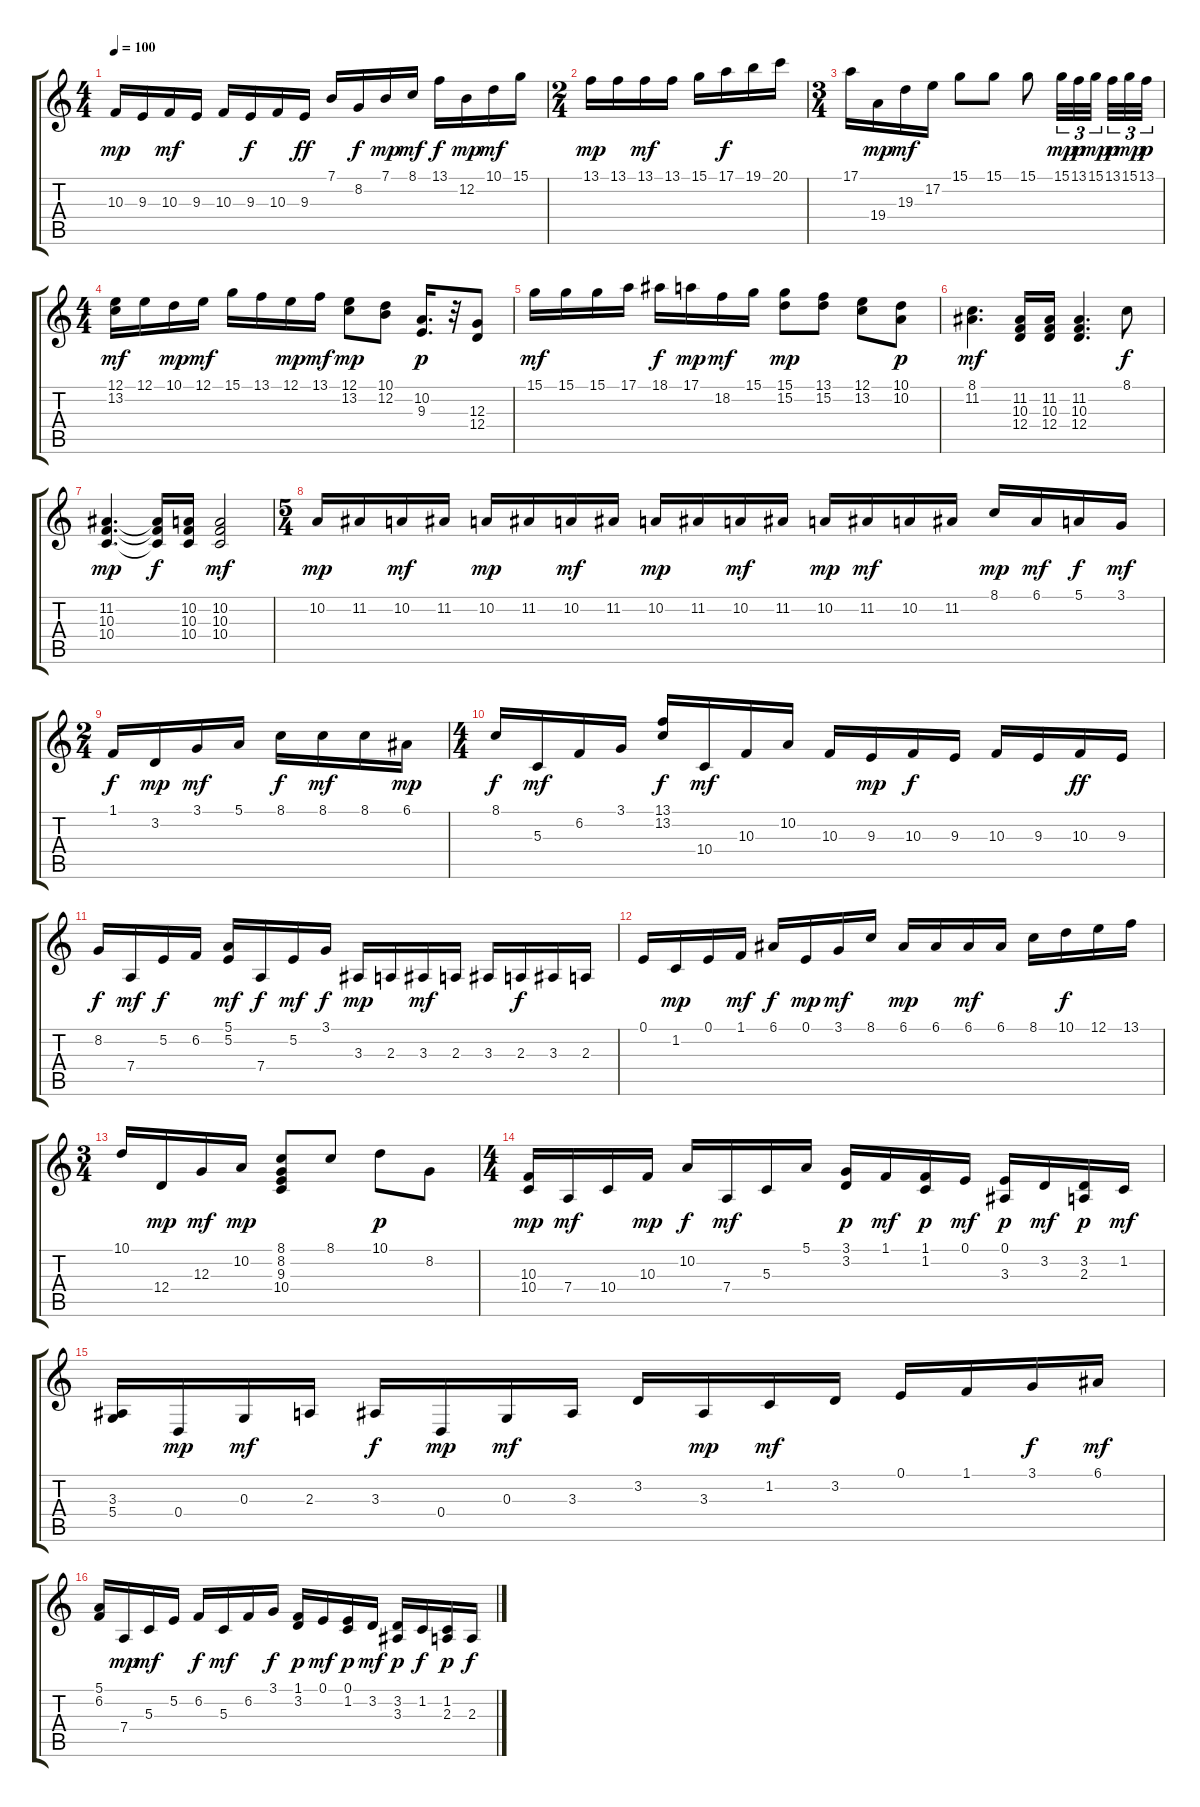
\track "" {instrument acousticgrandpiano}
\staff {score tabs}
\tuning (E4 B3 G3 D3 A2 E2) {hide}
\ts (4 4)
\tempo 100
\clef g2
\ks c
10.3.16{dy mp} 9.3.16 10.3.16{dy mf} 9.3.16 10.3.16 9.3.16{dy f} 10.3.16 9.3.16{dy ff} 7.1.16 8.2.16{dy f} 7.1.16{dy mp} 8.1.16{dy mf} 13.1.16{dy f} 12.2.16{dy mp} 10.1.16{dy mf} 15.1.16 |
\ts (2 4)
13.1.16{dy mp} 13.1.16 13.1.16{dy mf} 13.1.16 15.1.16 17.1.16{dy f} 19.1.16 20.1.16 |
\ts (3 4)
17.1.16 19.4.16{dy mp} 19.3.16{dy mf} 17.2.16 15.1.8 15.1.8 15.1.8 15.1.32{tu (3 2) dy mp} 13.1.32{tu (3 2) dy p} 15.1.32{tu (3 2) dy mp beam splitsecondary} 13.1.32{tu (3 2) dy p} 15.1.32{tu (3 2) dy mp} 13.1.32{tu (3 2) dy p} |
\ts (4 4)
(12.1 13.2).16{dy mf} 12.1.16 10.1.16{dy mp} 12.1.16{dy mf} 15.1.16 13.1.16 12.1.16{dy mp} 13.1.16{dy mf} (12.1 13.2).8{dy mp} (10.1 12.2).8 (10.2 9.3).16{d dy p} r.32 (12.3 12.4).8 |
15.1.16{dy mf} 15.1.16 15.1.16 17.1.16 18.1.16{dy f} 17.1.16{dy mp} 18.2.16{dy mf} 15.1.16 (15.1 15.2).8{dy mp} (13.1 15.2).8 (12.1 13.2).8 (10.1 10.2).8{dy p} |
(8.1 11.2).4{d dy mf} (11.2 10.3 12.4).16 (11.2 10.3 12.4).16 (11.2 10.3 12.4).4{d} 8.1.8{dy f} |
(11.2 10.3 10.4).4{d dy mp} (11.2{t} 10.3{t} 10.4{t}).16{dy f} (10.2 10.3 10.4).16 (10.2 10.3 10.4).2{dy mf} |
\ts (5 4)
10.2.16{dy mp} 11.2.16 10.2.16{dy mf} 11.2.16 10.2.16{dy mp} 11.2.16 10.2.16{dy mf} 11.2.16 10.2.16{dy mp} 11.2.16 10.2.16{dy mf} 11.2.16 10.2.16{dy mp} 11.2.16{dy mf} 10.2.16 11.2.16 8.1.16{dy mp} 6.1.16{dy mf} 5.1.16{dy f} 3.1.16{dy mf} |
\ts (2 4)
1.1.16{dy f} 3.2.16{dy mp} 3.1.16{dy mf} 5.1.16 8.1.16{dy f} 8.1.16{dy mf} 8.1.16 6.1.16{dy mp} |
\ts (4 4)
8.1.16{dy f} 5.3.16{dy mf} 6.2.16 3.1.16 (13.1 13.2).16{dy f} 10.4.16{dy mf} 10.3.16 10.2.16 10.3.16 9.3.16{dy mp} 10.3.16{dy f} 9.3.16 10.3.16 9.3.16 10.3.16{dy ff} 9.3.16 |
8.2.16{dy f} 7.4.16{dy mf} 5.2.16{dy f} 6.2.16 (5.1 5.2).16{dy mf} 7.4.16{dy f} 5.2.16{dy mf} 3.1.16{dy f} 3.3.16{dy mp} 2.3.16 3.3.16{dy mf} 2.3.16 3.3.16 2.3.16{dy f} 3.3.16 2.3.16 |
0.1.16 1.2.16{dy mp} 0.1.16 1.1.16{dy mf} 6.1.16{dy f} 0.1.16{dy mp} 3.1.16{dy mf} 8.1.16 6.1.16{dy mp} 6.1.16 6.1.16{dy mf} 6.1.16 8.1.16 10.1.16{dy f} 12.1.16 13.1.16 |
\ts (3 4)
10.1.16 12.4.16{dy mp} 12.3.16{dy mf} 10.2.16{dy mp} (8.1 8.2 9.3 10.4).8 8.1.8 10.1.8{dy p} 8.2.8 |
\ts (4 4)
(10.3 10.4).16{dy mp} 7.4.16{dy mf} 10.4.16 10.3.16{dy mp} 10.2.16{dy f} 7.4.16{dy mf} 5.3.16 5.1.16 (3.1 3.2).16{dy p} 1.1.16{dy mf} (1.1 1.2).16{dy p} 0.1.16{dy mf} (0.1 3.3).16{dy p} 3.2.16{dy mf} (3.2 2.3).16{dy p} 1.2.16{dy mf} |
(3.3 5.4).16 0.4.16{dy mp} 0.3.16{dy mf} 2.3.16 3.3.16{dy f} 0.4.16{dy mp} 0.3.16{dy mf} 3.3.16 3.2.16 3.3.16{dy mp} 1.2.16{dy mf} 3.2.16 0.1.16 1.1.16 3.1.16{dy f} 6.1.16{dy mf} |
(5.1 6.2).16 7.4.16{dy mp} 5.3.16{dy mf} 5.2.16 6.2.16{dy f} 5.3.16{dy mf} 6.2.16 3.1.16{dy f} (1.1 3.2).16{dy p} 0.1.16{dy mf} (0.1 1.2).16{dy p} 3.2.16{dy mf} (3.2 3.3).16{dy p} 1.2.16{dy f} (1.2 2.3).16{dy p} 2.3.16{dy f}
